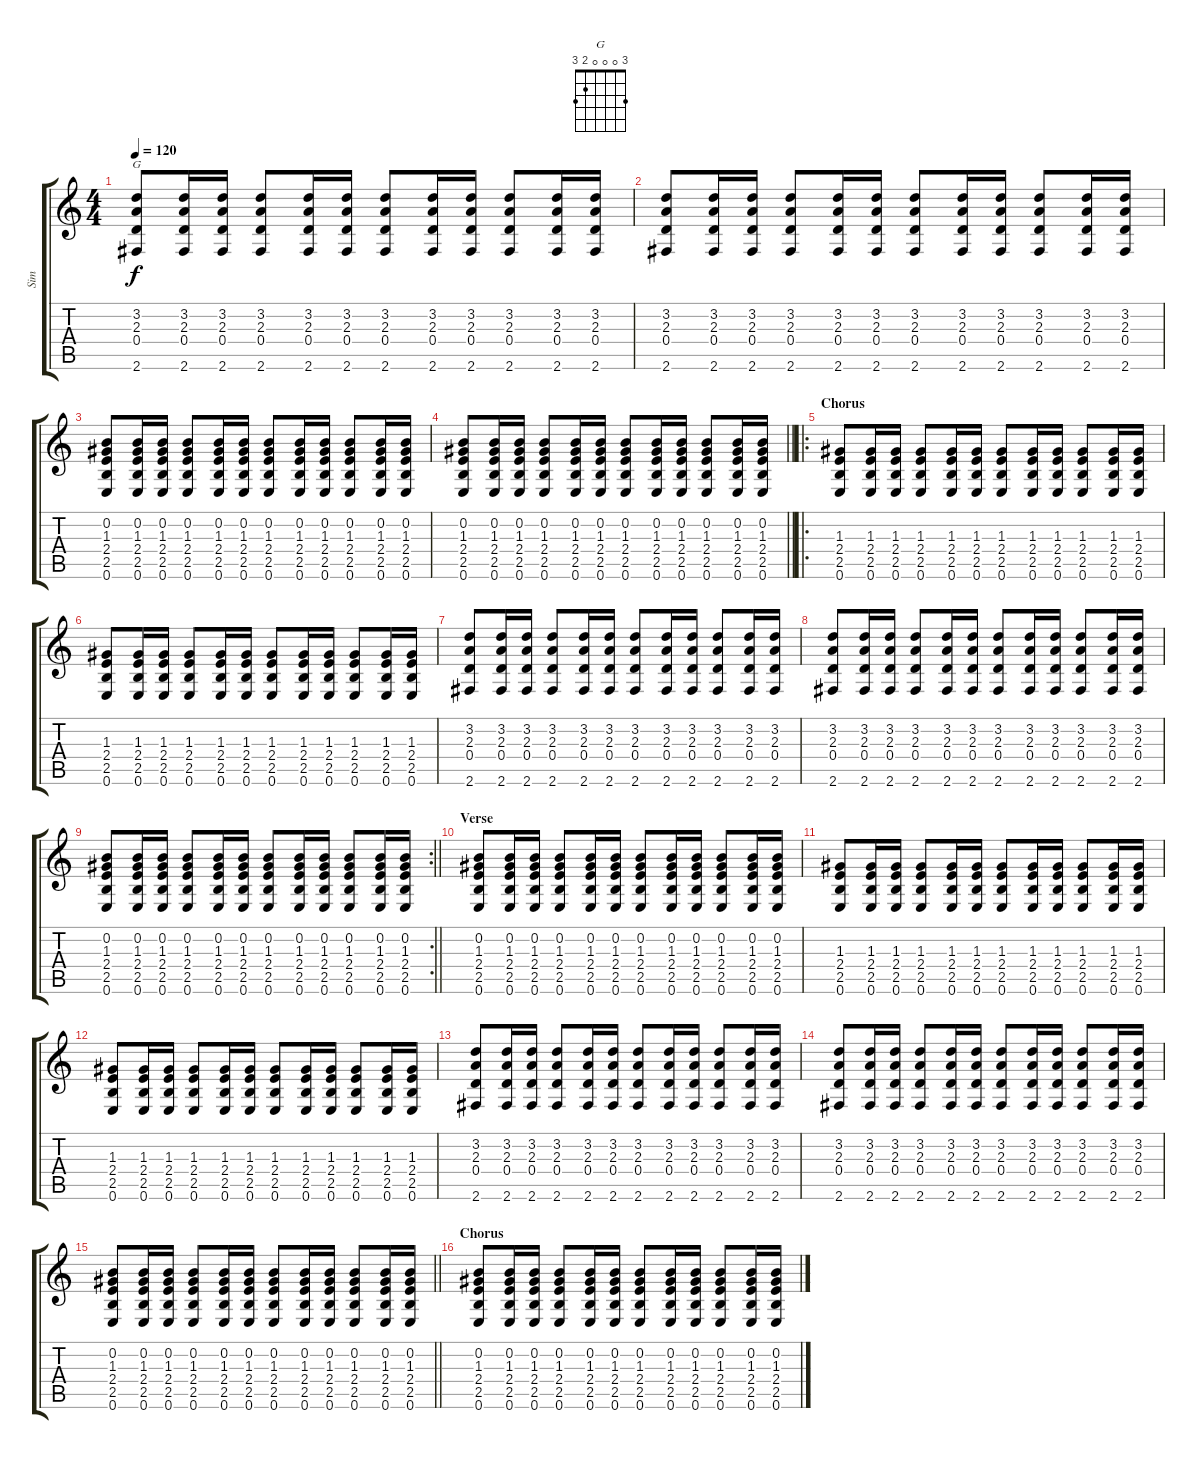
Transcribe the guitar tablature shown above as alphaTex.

\track ("Sim" "Sim") {instrument acousticguitarsteel}
\staff {score tabs}
\tuning (E4 B3 G3 D3 A2 E2) {hide}
\chord ("G" 3 0 0 0 2 3)
\ts (4 4)
\tempo 120
\clef g2
\ks c
(3.2 2.3 0.4 2.6).8{ch "G" dy f} (3.2 2.3 0.4 2.6).16 (3.2 2.3 0.4 2.6).16 (3.2 2.3 0.4 2.6).8 (3.2 2.3 0.4 2.6).16 (3.2 2.3 0.4 2.6).16 (3.2 2.3 0.4 2.6).8 (3.2 2.3 0.4 2.6).16 (3.2 2.3 0.4 2.6).16 (3.2 2.3 0.4 2.6).8 (3.2 2.3 0.4 2.6).16 (3.2 2.3 0.4 2.6).16 |
(3.2 2.3 0.4 2.6).8 (3.2 2.3 0.4 2.6).16 (3.2 2.3 0.4 2.6).16 (3.2 2.3 0.4 2.6).8 (3.2 2.3 0.4 2.6).16 (3.2 2.3 0.4 2.6).16 (3.2 2.3 0.4 2.6).8 (3.2 2.3 0.4 2.6).16 (3.2 2.3 0.4 2.6).16 (3.2 2.3 0.4 2.6).8 (3.2 2.3 0.4 2.6).16 (3.2 2.3 0.4 2.6).16 |
(0.2 1.3 2.4 2.5 0.6).8 (0.2 1.3 2.4 2.5 0.6).16 (0.2 1.3 2.4 2.5 0.6).16 (0.2 1.3 2.4 2.5 0.6).8 (0.2 1.3 2.4 2.5 0.6).16 (0.2 1.3 2.4 2.5 0.6).16 (0.2 1.3 2.4 2.5 0.6).8 (0.2 1.3 2.4 2.5 0.6).16 (0.2 1.3 2.4 2.5 0.6).16 (0.2 1.3 2.4 2.5 0.6).8 (0.2 1.3 2.4 2.5 0.6).16 (0.2 1.3 2.4 2.5 0.6).16 |
\barLineRight lightlight
(0.2 1.3 2.4 2.5 0.6).8 (0.2 1.3 2.4 2.5 0.6).16 (0.2 1.3 2.4 2.5 0.6).16 (0.2 1.3 2.4 2.5 0.6).8 (0.2 1.3 2.4 2.5 0.6).16 (0.2 1.3 2.4 2.5 0.6).16 (0.2 1.3 2.4 2.5 0.6).8 (0.2 1.3 2.4 2.5 0.6).16 (0.2 1.3 2.4 2.5 0.6).16 (0.2 1.3 2.4 2.5 0.6).8 (0.2 1.3 2.4 2.5 0.6).16 (0.2 1.3 2.4 2.5 0.6).16 |
\ro
\section ("" "Chorus")
(1.3 2.4 2.5 0.6).8 (1.3 2.4 2.5 0.6).16 (1.3 2.4 2.5 0.6).16 (1.3 2.4 2.5 0.6).8 (1.3 2.4 2.5 0.6).16 (1.3 2.4 2.5 0.6).16 (1.3 2.4 2.5 0.6).8 (1.3 2.4 2.5 0.6).16 (1.3 2.4 2.5 0.6).16 (1.3 2.4 2.5 0.6).8 (1.3 2.4 2.5 0.6).16 (1.3 2.4 2.5 0.6).16 |
(1.3 2.4 2.5 0.6).8 (1.3 2.4 2.5 0.6).16 (1.3 2.4 2.5 0.6).16 (1.3 2.4 2.5 0.6).8 (1.3 2.4 2.5 0.6).16 (1.3 2.4 2.5 0.6).16 (1.3 2.4 2.5 0.6).8 (1.3 2.4 2.5 0.6).16 (1.3 2.4 2.5 0.6).16 (1.3 2.4 2.5 0.6).8 (1.3 2.4 2.5 0.6).16 (1.3 2.4 2.5 0.6).16 |
(3.2 2.3 0.4 2.6).8 (3.2 2.3 0.4 2.6).16 (3.2 2.3 0.4 2.6).16 (3.2 2.3 0.4 2.6).8 (3.2 2.3 0.4 2.6).16 (3.2 2.3 0.4 2.6).16 (3.2 2.3 0.4 2.6).8 (3.2 2.3 0.4 2.6).16 (3.2 2.3 0.4 2.6).16 (3.2 2.3 0.4 2.6).8 (3.2 2.3 0.4 2.6).16 (3.2 2.3 0.4 2.6).16 |
(3.2 2.3 0.4 2.6).8 (3.2 2.3 0.4 2.6).16 (3.2 2.3 0.4 2.6).16 (3.2 2.3 0.4 2.6).8 (3.2 2.3 0.4 2.6).16 (3.2 2.3 0.4 2.6).16 (3.2 2.3 0.4 2.6).8 (3.2 2.3 0.4 2.6).16 (3.2 2.3 0.4 2.6).16 (3.2 2.3 0.4 2.6).8 (3.2 2.3 0.4 2.6).16 (3.2 2.3 0.4 2.6).16 |
\rc 2
\barLineRight lightlight
(0.2 1.3 2.4 2.5 0.6).8 (0.2 1.3 2.4 2.5 0.6).16 (0.2 1.3 2.4 2.5 0.6).16 (0.2 1.3 2.4 2.5 0.6).8 (0.2 1.3 2.4 2.5 0.6).16 (0.2 1.3 2.4 2.5 0.6).16 (0.2 1.3 2.4 2.5 0.6).8 (0.2 1.3 2.4 2.5 0.6).16 (0.2 1.3 2.4 2.5 0.6).16 (0.2 1.3 2.4 2.5 0.6).8 (0.2 1.3 2.4 2.5 0.6).16 (0.2 1.3 2.4 2.5 0.6).16 |
\section ("" "Verse")
(0.2 1.3 2.4 2.5 0.6).8 (0.2 1.3 2.4 2.5 0.6).16 (0.2 1.3 2.4 2.5 0.6).16 (0.2 1.3 2.4 2.5 0.6).8 (0.2 1.3 2.4 2.5 0.6).16 (0.2 1.3 2.4 2.5 0.6).16 (0.2 1.3 2.4 2.5 0.6).8 (0.2 1.3 2.4 2.5 0.6).16 (0.2 1.3 2.4 2.5 0.6).16 (0.2 1.3 2.4 2.5 0.6).8 (0.2 1.3 2.4 2.5 0.6).16 (0.2 1.3 2.4 2.5 0.6).16 |
(1.3 2.4 2.5 0.6).8 (1.3 2.4 2.5 0.6).16 (1.3 2.4 2.5 0.6).16 (1.3 2.4 2.5 0.6).8 (1.3 2.4 2.5 0.6).16 (1.3 2.4 2.5 0.6).16 (1.3 2.4 2.5 0.6).8 (1.3 2.4 2.5 0.6).16 (1.3 2.4 2.5 0.6).16 (1.3 2.4 2.5 0.6).8 (1.3 2.4 2.5 0.6).16 (1.3 2.4 2.5 0.6).16 |
(1.3 2.4 2.5 0.6).8 (1.3 2.4 2.5 0.6).16 (1.3 2.4 2.5 0.6).16 (1.3 2.4 2.5 0.6).8 (1.3 2.4 2.5 0.6).16 (1.3 2.4 2.5 0.6).16 (1.3 2.4 2.5 0.6).8 (1.3 2.4 2.5 0.6).16 (1.3 2.4 2.5 0.6).16 (1.3 2.4 2.5 0.6).8 (1.3 2.4 2.5 0.6).16 (1.3 2.4 2.5 0.6).16 |
(3.2 2.3 0.4 2.6).8 (3.2 2.3 0.4 2.6).16 (3.2 2.3 0.4 2.6).16 (3.2 2.3 0.4 2.6).8 (3.2 2.3 0.4 2.6).16 (3.2 2.3 0.4 2.6).16 (3.2 2.3 0.4 2.6).8 (3.2 2.3 0.4 2.6).16 (3.2 2.3 0.4 2.6).16 (3.2 2.3 0.4 2.6).8 (3.2 2.3 0.4 2.6).16 (3.2 2.3 0.4 2.6).16 |
(3.2 2.3 0.4 2.6).8 (3.2 2.3 0.4 2.6).16 (3.2 2.3 0.4 2.6).16 (3.2 2.3 0.4 2.6).8 (3.2 2.3 0.4 2.6).16 (3.2 2.3 0.4 2.6).16 (3.2 2.3 0.4 2.6).8 (3.2 2.3 0.4 2.6).16 (3.2 2.3 0.4 2.6).16 (3.2 2.3 0.4 2.6).8 (3.2 2.3 0.4 2.6).16 (3.2 2.3 0.4 2.6).16 |
\barLineRight lightlight
(0.2 1.3 2.4 2.5 0.6).8 (0.2 1.3 2.4 2.5 0.6).16 (0.2 1.3 2.4 2.5 0.6).16 (0.2 1.3 2.4 2.5 0.6).8 (0.2 1.3 2.4 2.5 0.6).16 (0.2 1.3 2.4 2.5 0.6).16 (0.2 1.3 2.4 2.5 0.6).8 (0.2 1.3 2.4 2.5 0.6).16 (0.2 1.3 2.4 2.5 0.6).16 (0.2 1.3 2.4 2.5 0.6).8 (0.2 1.3 2.4 2.5 0.6).16 (0.2 1.3 2.4 2.5 0.6).16 |
\section ("" "Chorus")
(0.2 1.3 2.4 2.5 0.6).8 (0.2 1.3 2.4 2.5 0.6).16 (0.2 1.3 2.4 2.5 0.6).16 (0.2 1.3 2.4 2.5 0.6).8 (0.2 1.3 2.4 2.5 0.6).16 (0.2 1.3 2.4 2.5 0.6).16 (0.2 1.3 2.4 2.5 0.6).8 (0.2 1.3 2.4 2.5 0.6).16 (0.2 1.3 2.4 2.5 0.6).16 (0.2 1.3 2.4 2.5 0.6).8 (0.2 1.3 2.4 2.5 0.6).16 (0.2 1.3 2.4 2.5 0.6).16
